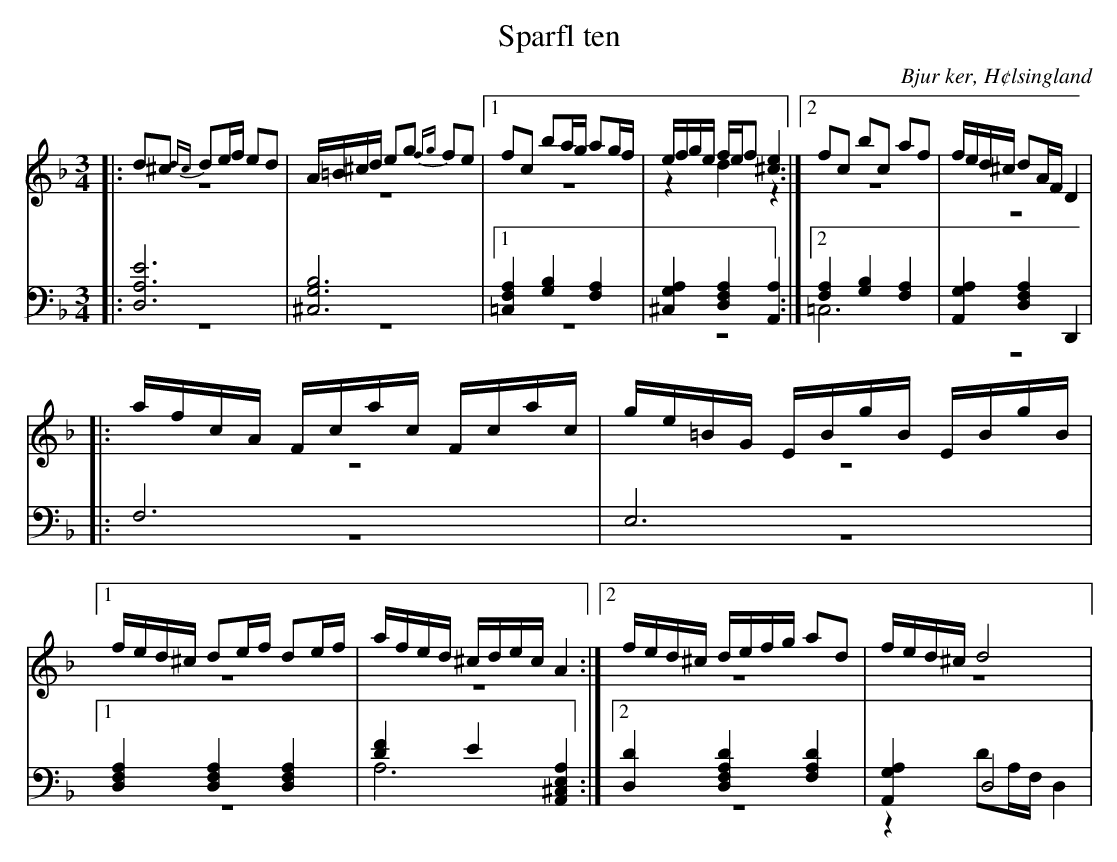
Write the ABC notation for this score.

X:1
T: Sparfl ten
O: Bjur ker, H¢lsingland
M: 3/4
L: 1/8
K: Dm
V:1
V:2 merge
V:3
V:4 merge
V:1
|:d^c {dc}de/f/ ed|A/=B/^c/d/ eg {fg}fe|1 fc ba/g/ ag/f/| e/f/g/e/ f/e/f [^c2e2]:|2 fc bc af|f/e/d/^c/ dA/F/ D2|
|:a/f/c/A/  F/c/a/c/ F/c/a/c/|g/e/=B/G/  E/B/g/B/  E/B/g/B/|1 f/e/d/^c/ de/f/ de/f/|a/f/e/d/ ^c/d/e/c/ A2:|2 f/e/d/^c/ d/e/f/g/ ad|f/e/d/^c/ d4|
V:2
|:z6|z6|1 z6|z2 d2 z2:|2 z6|z6|
|:z6|z6|1 z6|z6:|2 z6|z6|
V:3 clef=bass
|:[D,6A,6E6]|[^C,6G,6B,6]|1 [=C,2F,2A,2] [G,2B,2] [F,2A,2]|[^C,2G,2A,2] [D,2F,2A,2] [A,,2A,2]:|2 [F,2A,2] [G,2B,2] [F,2A,2]|[A,,2G,2A,2] [D,2F,2A,2] D,,2|
|:F,6|E,6|1 [D,2F,2A,2] [D,2F,2A,2] [D,2F,2A,2]|[D2F2] E2 [A,,2^C,2E,2A,2]:|2 [D,2D2] [D,2F,2A,2D2] [F,2A,2D2]|[A,,2G,2A,2] D,4|
V:4 clef=bass
|:z6|z6|1 z6|z6:|2 =C,6|z6|
|:z6|z6|1 z6|A,6:|2 z6|z2 DA,/F,/ D,2|
